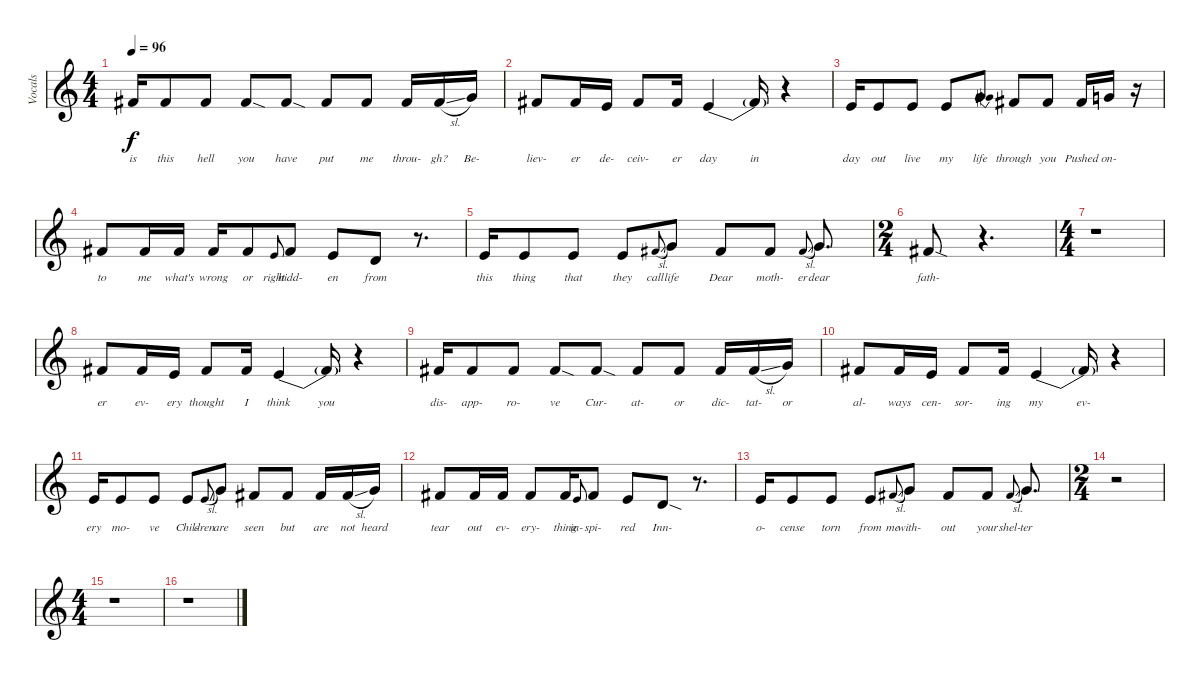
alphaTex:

\track ("Vocals" "Vocals") {instrument lead2sawtooth}
\staff {score}
\tuning (E4 B3 G3 D3 A2 E2) {hide}
\ts (4 4)
\tempo 96
\clef g2
\ks c
7.2.16{lyrics (0 "is") lyrics (1 "") lyrics (2 "") lyrics (3 "") lyrics (4 "") dy f} 7.2.8{lyrics (0 "this") lyrics (1 "") lyrics (2 "") lyrics (3 "") lyrics (4 "")} 7.2.8{lyrics (0 "hell") lyrics (1 "") lyrics (2 "") lyrics (3 "") lyrics (4 "")} 7.2{sod}.8{lyrics (0 "you") lyrics (1 "") lyrics (2 "") lyrics (3 "") lyrics (4 "")} 7.2{sod}.8{lyrics (0 "have") lyrics (1 "") lyrics (2 "") lyrics (3 "") lyrics (4 "")} 7.2.8{lyrics (0 "put") lyrics (1 "") lyrics (2 "") lyrics (3 "") lyrics (4 "")} 7.2.8{lyrics (0 "me") lyrics (1 "") lyrics (2 "") lyrics (3 "") lyrics (4 "")} 7.2.16{lyrics (0 "throu-") lyrics (1 "") lyrics (2 "") lyrics (3 "") lyrics (4 "")} 7.2{sl}.16{lyrics (0 "gh?") lyrics (1 "") lyrics (2 "") lyrics (3 "") lyrics (4 "")} 8.2.16{lyrics (0 "Be-") lyrics (1 "") lyrics (2 "") lyrics (3 "") lyrics (4 "")} |
7.2.8{lyrics (0 "liev-") lyrics (1 "") lyrics (2 "") lyrics (3 "") lyrics (4 "")} 7.2.16{lyrics (0 "er") lyrics (1 "") lyrics (2 "") lyrics (3 "") lyrics (4 "")} 5.2.16{lyrics (0 "de-") lyrics (1 "") lyrics (2 "") lyrics (3 "") lyrics (4 "")} 7.2.8{lyrics (0 "ceiv-") lyrics (1 "") lyrics (2 "") lyrics (3 "") lyrics (4 "")} 7.2.16{lyrics (0 "er") lyrics (1 "") lyrics (2 "") lyrics (3 "") lyrics (4 "")} 5.2{be (custom 0 0 5 4 10 4 15 0 20 4 60 4)}.4{lyrics (0 "day") lyrics (1 "") lyrics (2 "") lyrics (3 "") lyrics (4 "")} 5.2{t}.16{lyrics (0 "in") lyrics (1 "") lyrics (2 "") lyrics (3 "") lyrics (4 "")} r.4 |
5.2.16{lyrics (0 "day") lyrics (1 "") lyrics (2 "") lyrics (3 "") lyrics (4 "")} 5.2.8{lyrics (0 "out") lyrics (1 "") lyrics (2 "") lyrics (3 "") lyrics (4 "")} 5.2.8{lyrics (0 "live") lyrics (1 "") lyrics (2 "") lyrics (3 "") lyrics (4 "")} 5.2.8{lyrics (0 "my") lyrics (1 "") lyrics (2 "") lyrics (3 "") lyrics (4 "")} 8.2{be (bend 0 0 60 2)}.8{lyrics (0 "life") lyrics (1 "") lyrics (2 "") lyrics (3 "") lyrics (4 "")} 7.2.8{lyrics (0 "through") lyrics (1 "") lyrics (2 "") lyrics (3 "") lyrics (4 "")} 7.2.8{lyrics (0 "you") lyrics (1 "") lyrics (2 "") lyrics (3 "") lyrics (4 "")} 7.2.16{lyrics (0 "Pushed") lyrics (1 "") lyrics (2 "") lyrics (3 "") lyrics (4 "")} 8.2.16{lyrics (0 "on-") lyrics (1 "") lyrics (2 "") lyrics (3 "") lyrics (4 "")} r.16 |
7.2.8{lyrics (0 "to") lyrics (1 "") lyrics (2 "") lyrics (3 "") lyrics (4 "")} 7.2.16{lyrics (0 "me") lyrics (1 "") lyrics (2 "") lyrics (3 "") lyrics (4 "")} 7.2.16{lyrics (0 "what's") lyrics (1 "") lyrics (2 "") lyrics (3 "") lyrics (4 "")} 7.2.16{lyrics (0 "wrong") lyrics (1 "") lyrics (2 "") lyrics (3 "") lyrics (4 "")} 7.2.8{lyrics (0 "or") lyrics (1 "") lyrics (2 "") lyrics (3 "") lyrics (4 "")} 5.2.8{lyrics (0 "right") lyrics (1 "") lyrics (2 "") lyrics (3 "") lyrics (4 "") gr onbeat} 7.2.8{lyrics (0 "hidd-") lyrics (1 "") lyrics (2 "") lyrics (3 "") lyrics (4 "")} 5.2.8{lyrics (0 "en") lyrics (1 "") lyrics (2 "") lyrics (3 "") lyrics (4 "")} 3.2.8{lyrics (0 "from") lyrics (1 "") lyrics (2 "") lyrics (3 "") lyrics (4 "")} r.8{d} |
5.2.16{lyrics (0 "this") lyrics (1 "") lyrics (2 "") lyrics (3 "") lyrics (4 "")} 5.2.8{lyrics (0 "thing") lyrics (1 "") lyrics (2 "") lyrics (3 "") lyrics (4 "")} 5.2.8{lyrics (0 "that") lyrics (1 "") lyrics (2 "") lyrics (3 "") lyrics (4 "")} 5.2.8{lyrics (0 "they") lyrics (1 "") lyrics (2 "") lyrics (3 "") lyrics (4 "")} 7.2{sl}.8{lyrics (0 "call") lyrics (1 "") lyrics (2 "") lyrics (3 "") lyrics (4 "") gr onbeat} 8.2.8{lyrics (0 "life") lyrics (1 "") lyrics (2 "") lyrics (3 "") lyrics (4 "")} 7.2.8{lyrics (0 "Dear") lyrics (1 "") lyrics (2 "") lyrics (3 "") lyrics (4 "")} 7.2.8{lyrics (0 "moth-") lyrics (1 "") lyrics (2 "") lyrics (3 "") lyrics (4 "")} 7.2{sl}.8{lyrics (0 "er") lyrics (1 "") lyrics (2 "") lyrics (3 "") lyrics (4 "") gr onbeat} 8.2.8{d lyrics (0 "dear") lyrics (1 "") lyrics (2 "") lyrics (3 "") lyrics (4 "")} |
\ts (2 4)
7.2{sod}.8{lyrics (0 "fath-") lyrics (1 "") lyrics (2 "") lyrics (3 "") lyrics (4 "")} r.4{d} |
\ts (4 4)
r.1 |
7.2.8{lyrics (0 "er") lyrics (1 "") lyrics (2 "") lyrics (3 "") lyrics (4 "")} 7.2.16{lyrics (0 "ev-") lyrics (1 "") lyrics (2 "") lyrics (3 "") lyrics (4 "")} 5.2.16{lyrics (0 "ery") lyrics (1 "") lyrics (2 "") lyrics (3 "") lyrics (4 "")} 7.2.8{lyrics (0 "thought") lyrics (1 "") lyrics (2 "") lyrics (3 "") lyrics (4 "")} 7.2.16{lyrics (0 "I") lyrics (1 "") lyrics (2 "") lyrics (3 "") lyrics (4 "")} 5.2{be (custom 0 0 5 4 10 4 15 0 20 4 60 4)}.4{lyrics (0 "think") lyrics (1 "") lyrics (2 "") lyrics (3 "") lyrics (4 "")} 5.2{t}.16{lyrics (0 "you") lyrics (1 "") lyrics (2 "") lyrics (3 "") lyrics (4 "")} r.4 |
7.2.16{lyrics (0 "dis-") lyrics (1 "") lyrics (2 "") lyrics (3 "") lyrics (4 "")} 7.2.8{lyrics (0 "app-") lyrics (1 "") lyrics (2 "") lyrics (3 "") lyrics (4 "")} 7.2.8{lyrics (0 "ro-") lyrics (1 "") lyrics (2 "") lyrics (3 "") lyrics (4 "")} 7.2{sod}.8{lyrics (0 "ve") lyrics (1 "") lyrics (2 "") lyrics (3 "") lyrics (4 "")} 7.2{sod}.8{lyrics (0 "Cur-") lyrics (1 "") lyrics (2 "") lyrics (3 "") lyrics (4 "")} 7.2.8{lyrics (0 "at-") lyrics (1 "") lyrics (2 "") lyrics (3 "") lyrics (4 "")} 7.2.8{lyrics (0 "or") lyrics (1 "") lyrics (2 "") lyrics (3 "") lyrics (4 "")} 7.2.16{lyrics (0 "dic-") lyrics (1 "") lyrics (2 "") lyrics (3 "") lyrics (4 "")} 7.2{sl}.16{lyrics (0 "tat-") lyrics (1 "") lyrics (2 "") lyrics (3 "") lyrics (4 "")} 8.2.16{lyrics (0 "or") lyrics (1 "") lyrics (2 "") lyrics (3 "") lyrics (4 "")} |
7.2.8{lyrics (0 "al-") lyrics (1 "") lyrics (2 "") lyrics (3 "") lyrics (4 "")} 7.2.16{lyrics (0 "ways") lyrics (1 "") lyrics (2 "") lyrics (3 "") lyrics (4 "")} 5.2.16{lyrics (0 "cen-") lyrics (1 "") lyrics (2 "") lyrics (3 "") lyrics (4 "")} 7.2.8{lyrics (0 "sor-") lyrics (1 "") lyrics (2 "") lyrics (3 "") lyrics (4 "")} 7.2.16{lyrics (0 "ing") lyrics (1 "") lyrics (2 "") lyrics (3 "") lyrics (4 "")} 5.2{be (custom 0 0 5 4 10 4 15 0 20 4 60 4)}.4{lyrics (0 "my") lyrics (1 "") lyrics (2 "") lyrics (3 "") lyrics (4 "")} 5.2{t}.16{lyrics (0 "ev-") lyrics (1 "") lyrics (2 "") lyrics (3 "") lyrics (4 "")} r.4 |
5.2.16{lyrics (0 "ery") lyrics (1 "") lyrics (2 "") lyrics (3 "") lyrics (4 "")} 5.2.8{lyrics (0 "mo-") lyrics (1 "") lyrics (2 "") lyrics (3 "") lyrics (4 "")} 5.2.8{lyrics (0 "ve") lyrics (1 "") lyrics (2 "") lyrics (3 "") lyrics (4 "")} 5.2.8{lyrics (0 "Chil-") lyrics (1 "") lyrics (2 "") lyrics (3 "") lyrics (4 "")} 5.2{sl}.8{lyrics (0 "dren") lyrics (1 "") lyrics (2 "") lyrics (3 "") lyrics (4 "") gr onbeat} 8.2.8{lyrics (0 "are") lyrics (1 "") lyrics (2 "") lyrics (3 "") lyrics (4 "")} 7.2.8{lyrics (0 "seen") lyrics (1 "") lyrics (2 "") lyrics (3 "") lyrics (4 "")} 7.2.8{lyrics (0 "but") lyrics (1 "") lyrics (2 "") lyrics (3 "") lyrics (4 "")} 7.2.16{lyrics (0 "are") lyrics (1 "") lyrics (2 "") lyrics (3 "") lyrics (4 "")} 7.2{sl}.16{lyrics (0 "not") lyrics (1 "") lyrics (2 "") lyrics (3 "") lyrics (4 "")} 8.2.16{lyrics (0 "heard") lyrics (1 "") lyrics (2 "") lyrics (3 "") lyrics (4 "")} |
7.2.8{lyrics (0 "tear") lyrics (1 "") lyrics (2 "") lyrics (3 "") lyrics (4 "")} 7.2.16{lyrics (0 "out") lyrics (1 "") lyrics (2 "") lyrics (3 "") lyrics (4 "")} 7.2.16{lyrics (0 "ev-") lyrics (1 "") lyrics (2 "") lyrics (3 "") lyrics (4 "")} 7.2.8{lyrics (0 "ery-") lyrics (1 "") lyrics (2 "") lyrics (3 "") lyrics (4 "")} 7.2.16{lyrics (0 "thing") lyrics (1 "") lyrics (2 "") lyrics (3 "") lyrics (4 "")} 5.2.8{lyrics (0 "in-") lyrics (1 "") lyrics (2 "") lyrics (3 "") lyrics (4 "") gr onbeat} 7.2.8{lyrics (0 "spi-") lyrics (1 "") lyrics (2 "") lyrics (3 "") lyrics (4 "")} 5.2.8{lyrics (0 "red") lyrics (1 "") lyrics (2 "") lyrics (3 "") lyrics (4 "")} 3.2{sod}.8{lyrics (0 "Inn-") lyrics (1 "") lyrics (2 "") lyrics (3 "") lyrics (4 "")} r.8{d} |
5.2.16{lyrics (0 "o-") lyrics (1 "") lyrics (2 "") lyrics (3 "") lyrics (4 "")} 5.2.8{lyrics (0 "cense") lyrics (1 "") lyrics (2 "") lyrics (3 "") lyrics (4 "")} 5.2.8{lyrics (0 "torn") lyrics (1 "") lyrics (2 "") lyrics (3 "") lyrics (4 "")} 5.2.8{lyrics (0 "from") lyrics (1 "") lyrics (2 "") lyrics (3 "") lyrics (4 "")} 7.2{sl}.8{lyrics (0 "me") lyrics (1 "") lyrics (2 "") lyrics (3 "") lyrics (4 "") gr onbeat} 8.2.8{lyrics (0 "with-") lyrics (1 "") lyrics (2 "") lyrics (3 "") lyrics (4 "")} 7.2.8{lyrics (0 "out") lyrics (1 "") lyrics (2 "") lyrics (3 "") lyrics (4 "")} 7.2.8{lyrics (0 "your") lyrics (1 "") lyrics (2 "") lyrics (3 "") lyrics (4 "")} 7.2{sl}.8{lyrics (0 "shel-") lyrics (1 "") lyrics (2 "") lyrics (3 "") lyrics (4 "") gr onbeat} 8.2.8{d lyrics (0 "ter") lyrics (1 "") lyrics (2 "") lyrics (3 "") lyrics (4 "")} |
\ts (2 4)
r.2 |
\ts (4 4)
r.1 |
r.1
